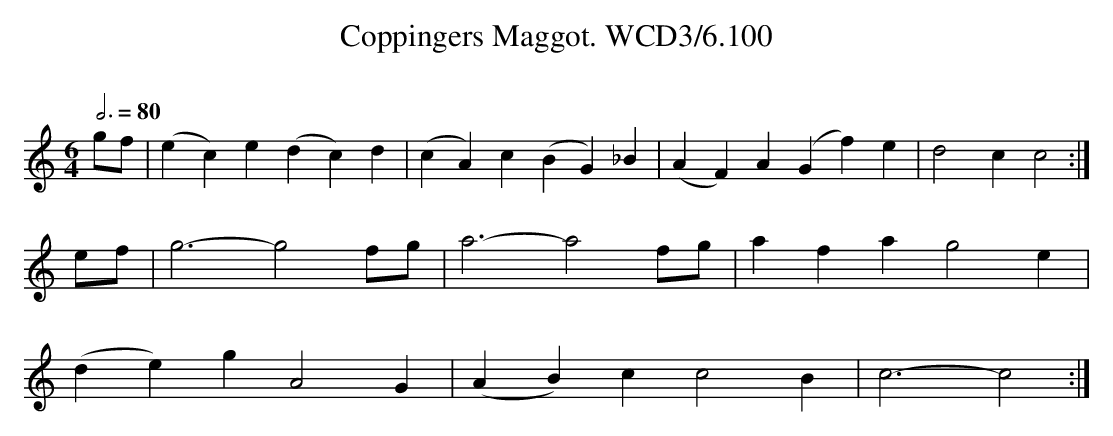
X:1
T:Coppingers Maggot. WCD3/6.100
O:
M:6/4
L:1/4
Q:3/4=80
K:C
g/f/|(ec) e (dc) d|(cA) c (BG) _B|(AF) A (Gf) e|d2 c c2:|
e/f/|g3-g2 f/g/|a3-a2 f/g/|afa g2 e|
(de) g A2 G|(AB) c c2 B|c3-c2:|
